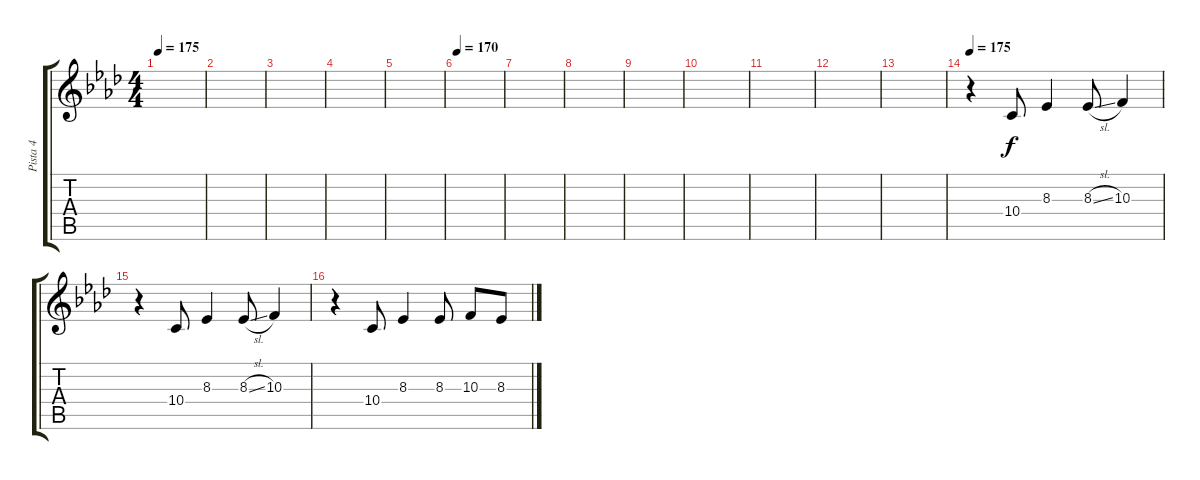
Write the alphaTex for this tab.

\track ("Pista 4" "Pista 4") {instrument lead2sawtooth}
\staff {score tabs}
\tuning (E4 B3 G3 D3 A2 E2) {hide}
\ts (4 4)
\tempo 175
\clef g2
\ks fminor
|
|
|
|
|
\tempo 170
|
|
|
|
|
|
|
|
\tempo 175
r.4 10.4.8 8.3.4 8.3{sl}.8 10.3.4 |
r.4 10.4.8 8.3.4 8.3{sl}.8 10.3.4 |
r.4 10.4.8 8.3.4 8.3.8 10.3.8 8.3.8
